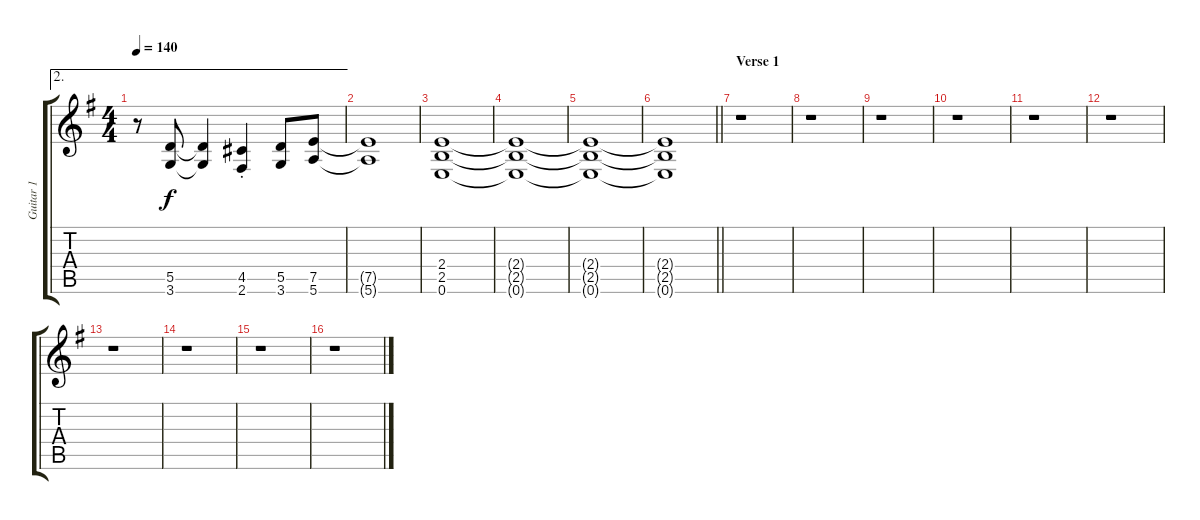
\track ("Guitar 1" "Guitar 1") {instrument distortionguitar}
\staff {score tabs}
\tuning (E4 B3 G3 D3 A2 E2) {hide}
\ae 2
\ts (4 4)
\tempo 140
\clef g2
\ks eminor
r.8{dy f} (5.5 3.6).8 (5.5{t} 3.6{t}).4 (4.5{st} 2.6{st}).4 (5.5 3.6).8 (7.5 5.6).8 |
(7.5{t} 5.6{t}).1 |
(2.4 2.5 0.6).1 |
(2.4{t} 2.5{t} 0.6{t}).1 |
(2.4{t} 2.5{t} 0.6{t}).1 |
\barLineRight lightlight
(2.4{t} 2.5{t} 0.6{t}).1{volume 0} |
\section ("" "Verse 1")
r.1{volume 11} |
r.1 |
r.1 |
r.1 |
r.1 |
r.1 |
r.1 |
r.1 |
r.1 |
r.1
